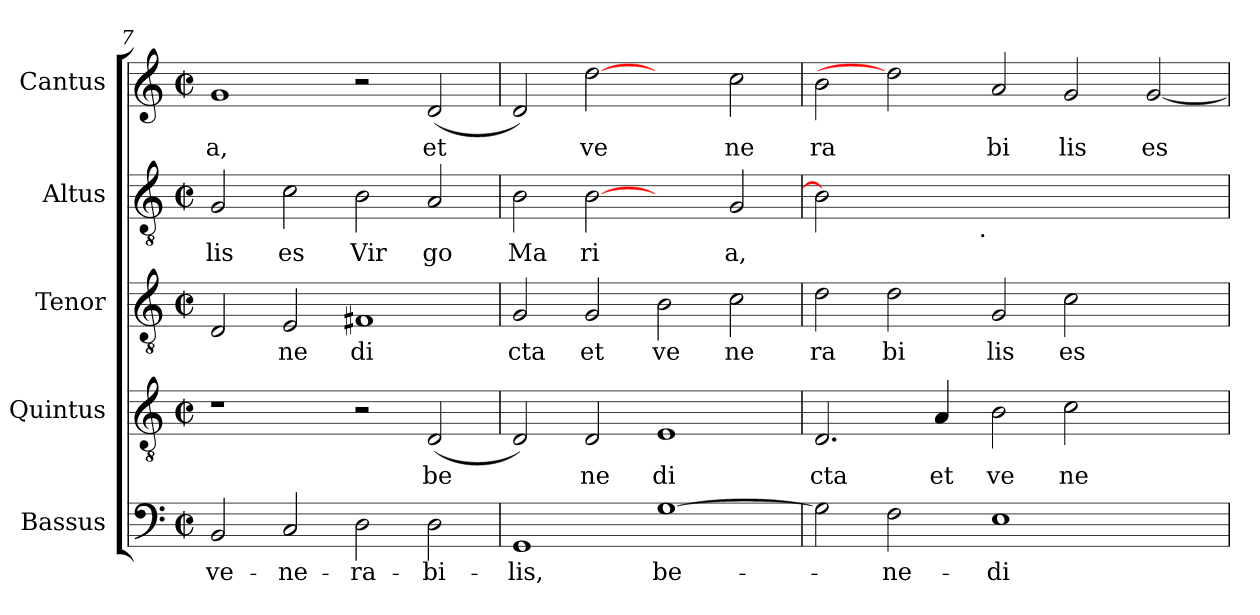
**kern	**text	**kern	**text	**kern	**text	**kern	**text	**kern	**text
*part5	*part5	*part4	*part4	*part3	*part3	*part2	*part2	*part1	*part1
*staff5	*staff5	*staff4	*staff4	*staff3	*staff3	*staff2	*staff2	*staff1	*staff1
*I"Bassus	*	*I"Quintus	*	*I"Tenor	*	*I"Altus	*	*I"Cantus	*
!!LO:LB:g=z
*clefF4	*	*clefGv2	*	*clefGv2	*	*clefGv2	*	*clefG2	*
*M2/2	*	*M2/2	*	*M2/2	*	*M2/2	*	*M2/2	*
*met(c|)	*	*met(c|)	*	*met(c|)	*	*met(c|)	*	*met(c|)	*
=7	=7	=7	=7	=7	=7	=7	=7	=7	=7
!	!LO:LY:b:cj	!	!	!	!	!	!LO:LY:b:cj	!	!LO:LY:b:cj
2BB/	ve-	1r	.	2D/	.	2G/	-lis	1g	-a,
!	!LO:LY:b:cj	!	!	!	!LO:LY:b:cj	!	!LO:LY:b:cj	!	!
2C/	-ne-	.	.	2E/	-ne	2c\	es	.	.
!	!LO:LY:b:cj	!	!	!	!LO:LY:b:cj	!	!LO:LY:b:cj	!	!
2D\	-ra-	2r	.	1F#X	di	2B\	Vir	2r	.
!	!LO:LY:b:cj	!	!LO:LY:b:cj	!	!	!	!LO:LY:b:cj	!	!LO:LY:b:cj
2D\	-bi-	(<2D/	be	.	.	2A/	go	(<2d/	et
=8	=8	=8	=8	=8	=8	=8	=8	=8	=8
!	!LO:LY:b:cj	!	!	!	!LO:LY:b:cj	!	!LO:LY:b:cj	!	!
1GG	-lis,	2D/)	.	2G/	cta	2B\	Ma	2d/)	.
!	!	!	!LO:LY:b:cj	!	!LO:LY:b:cj	!	!LO:LY:b:cj	!	!LO:LY:b:cj
.	.	2D/	ne	2G/	et	[2B	ri	[2dd	ve
!	!LO:LY:b:cj	!	!LO:LY:b:cj	!	!LO:LY:b:cj	!	!	!	!
[>1G	be-	1E	di	2B\	ve	2ryy	.	2ryy	.
!	!	!	!	!	!LO:LY:b:cj	!	!LO:LY:b:cj	!	!LO:LY:b:cj
.	.	.	.	2c\	ne	2G/	a,	2cc\	ne
=9	=9	=9	=9	=9	=9	=9	=9	=9	=9
!	!	!	!LO:LY:b:cj	!	!LO:LY:b:cj	!	!	!	!LO:LY:b:cj
2G\]	.	2.D/	cta	2d\	ra	2B]	.	2b\	ra
!	!LO:LY:b:cj	!	!	!	!LO:LY:b:cj	!	!	!	!
2F\	-ne-	.	.	2d\	bi	4...ryy	.	2dd]	.
!	!	!	!LO:LY:b:cj	!	!	!	!	!	!
.	.	4A/	et	.	.	.	.	.	.
!	!	!	!	!	!	!LO:TX:b:t=.	!	!	!
.	.	.	.	.	.	1ryy	.	.	.
!	!LO:LY:b:cj	!	!LO:LY:b:cj	!	!LO:LY:b:cj	!	!	!	!LO:LY:b:cj
1E	-di-	2B\	ve	2G/	lis	.	.	2a/	bi
!	!	!	!LO:LY:b:cj	!	!LO:LY:b:cj	!	!	!	!LO:LY:b:cj
.	.	2c\	ne	2c\	es	.	.	2g/	lis
.	.	.	.	.	.	2ryy	.	.	.
!	!	!	!	!	!	!	!	!	!LO:LY:b:cj
2ryy	.	2ryy	.	2ryy	.	.	.	[<2g/	es
.	.	.	.	.	.	32ryy	.	.	.
=	=	=	=	=	=	=	=	=	=
*-	*-	*-	*-	*-	*-	*-	*-	*-	*-
